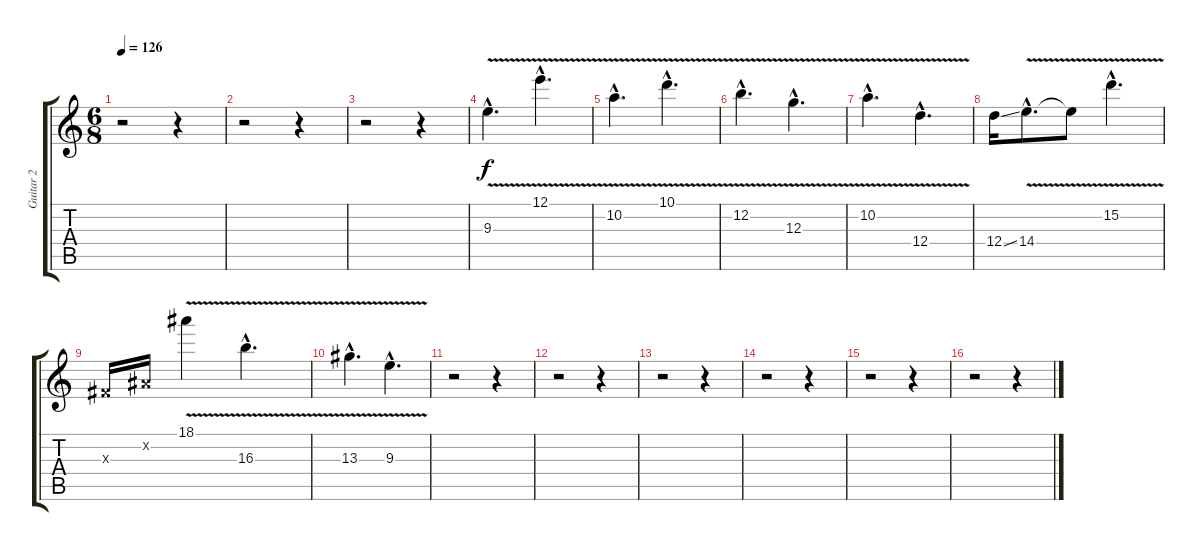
\track ("Guitar 2" "Guitar 2") {instrument overdrivenguitar}
\staff {score tabs}
\tuning (E4 B3 G3 D3 A2 E2) {hide}
\ts (6 8)
\tempo 126
\clef g2
\ks c
r.2{dy f} r.4 |
r.2 r.4 |
r.2 r.4 |
9.3{v hac}.4{d} 12.1{v hac}.4{d} |
10.2{v hac}.4{d} 10.1{v hac}.4{d} |
12.2{v hac}.4{d} 12.3{v hac}.4{d} |
10.2{v hac}.4{d} 12.4{v hac}.4{d} |
12.4{ss}.16 14.4{v hac}.8{d} 14.4{t}.8 15.2{v hac}.4{d} |
-1.3{x}.16 -1.2{x}.16 18.1{v}.4 16.3{v hac}.4{d} |
13.3{v hac}.4{d} 9.3{v hac}.4{d} |
r.2 r.4 |
r.2 r.4 |
r.2 r.4 |
r.2 r.4 |
r.2 r.4 |
r.2 r.4
